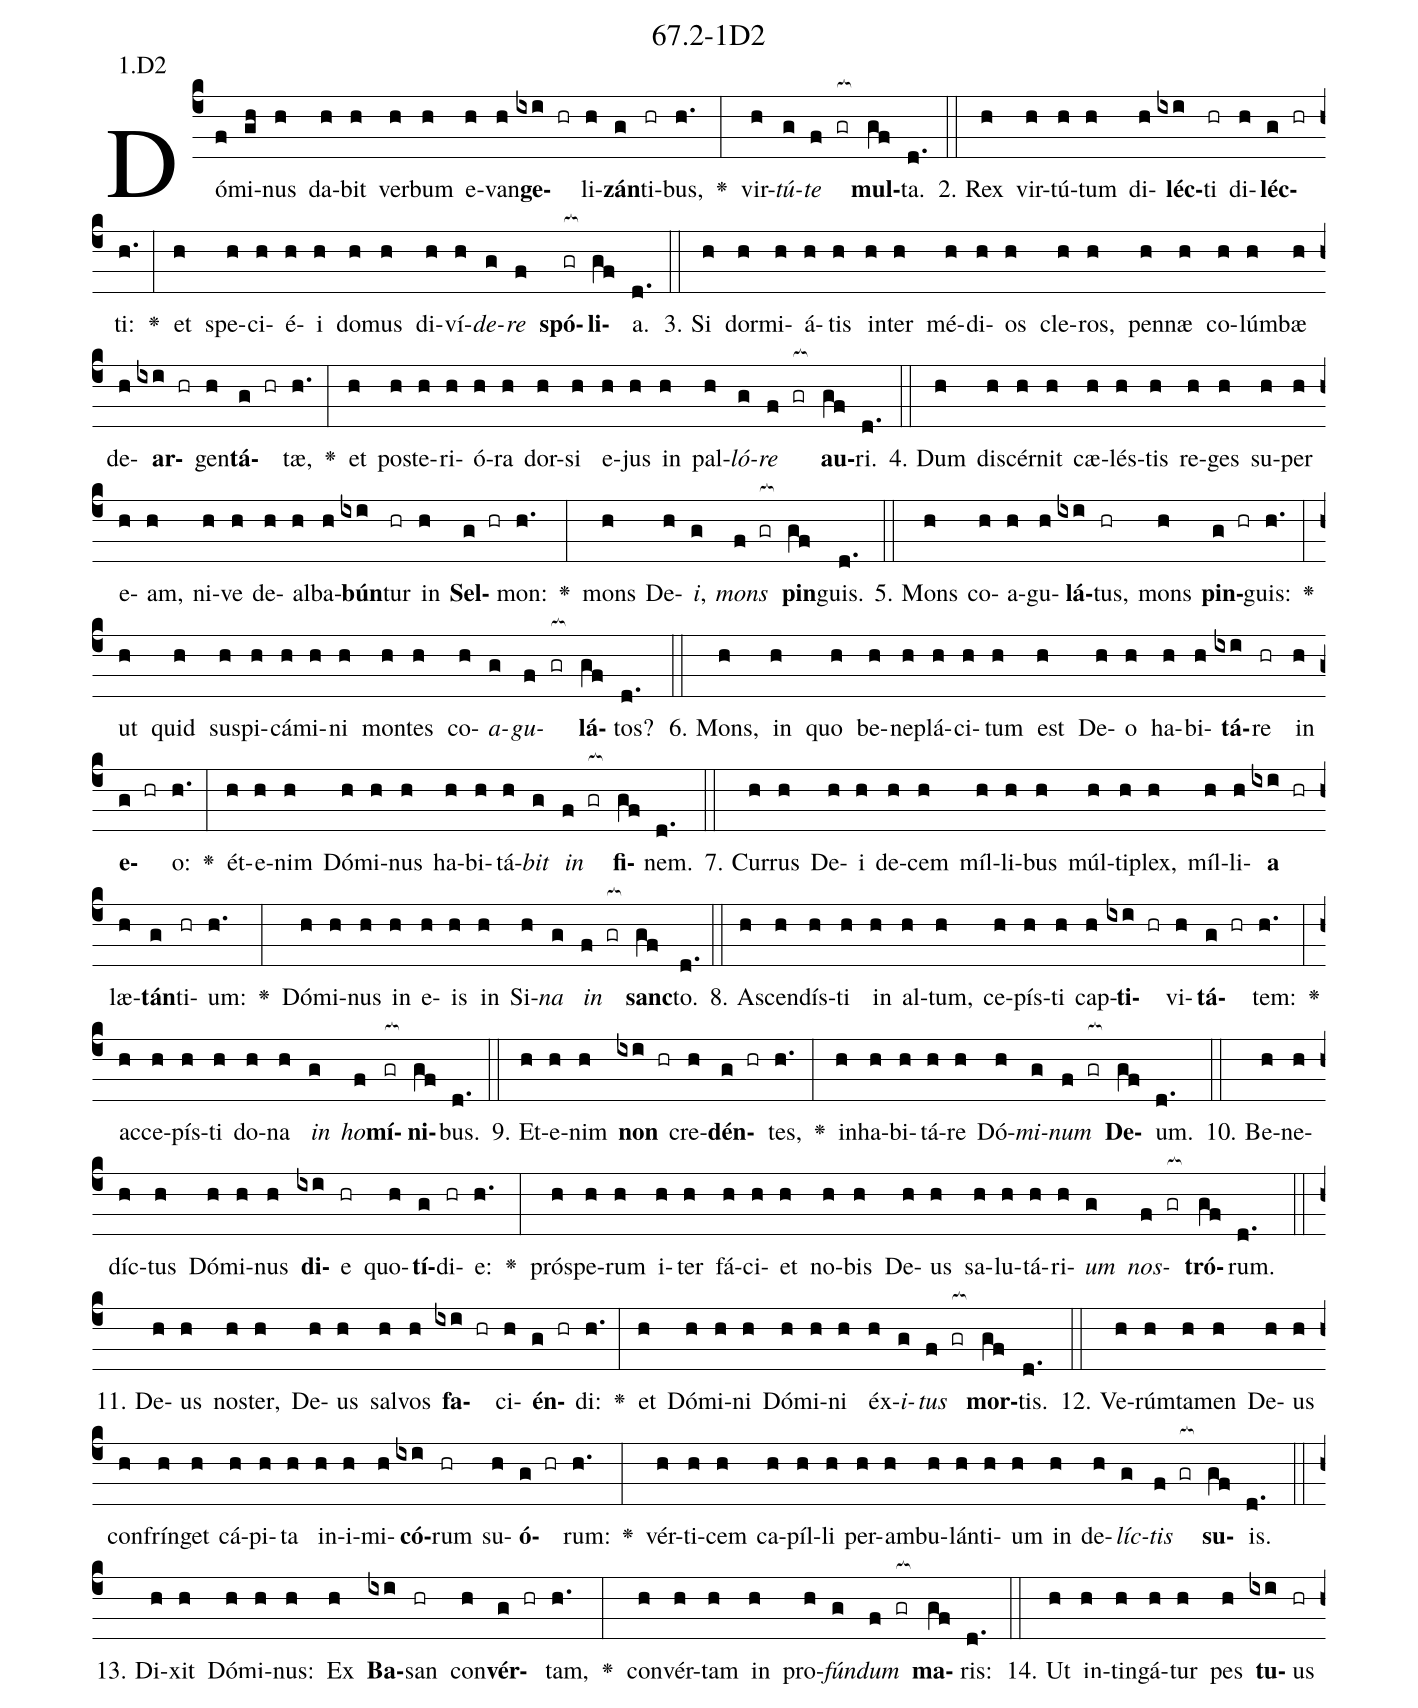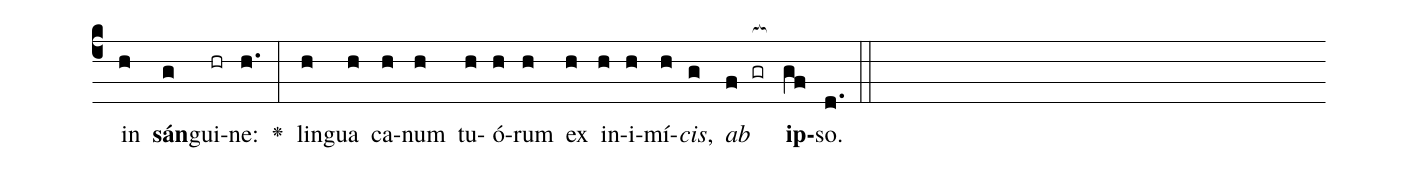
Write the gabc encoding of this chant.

name: 67.2-1D2;
annotation: 1.D2;
%%
(c4)Dó(f)mi(gh)nus(h) da(h)bit(h) ver(h)bum(h) e(h)van(h)<b>ge</b>(ixi hr)li(h)<b>zán</b>(g)ti(hr)bus,(h.) <v>\greheightstar</v>(:) vir(h)<i>tú</i>(g)<i>te</i>(f gr[ocb:1{]) <b>mul</b>(gf[ocb:0}])ta.(d.) (::)
2. Rex(h) vir(h)tú(h)tum(h) di(h)<b>léc</b>(ixi)ti(hr) di(h)<b>léc</b>(g hr)ti:(h.) <v>\greheightstar</v>(:) et(h) spe(h)ci(h)é(h)i(h) do(h)mus(h) di(h)ví(h)<i>de</i>(g)<i>re</i>(f) <b>spó</b>(gr[ocb:1{])<b>li</b>(gf[ocb:0}])a.(d.) (::)
3. Si(h) dor(h)mi(h)á(h)tis(h) in(h)ter(h) mé(h)di(h)os(h) cle(h)ros,(h) pen(h)næ(h) co(h)lúm(h)bæ(h) de(h)<b>ar</b>(ixi hr)gen(h)<b>tá</b>(g hr)tæ,(h.) <v>\greheightstar</v>(:) et(h) post(h)e(h)ri(h)ó(h)ra(h) dor(h)si(h) e(h)jus(h) in(h) pal(h)<i>ló</i>(g)<i>re</i>(f gr[ocb:1{]) <b>au</b>(gf[ocb:0}])ri.(d.) (::)
4. Dum(h) di(h)scér(h)nit(h) cæ(h)lés(h)tis(h) re(h)ges(h) su(h)per(h) e(h)am,(h) ni(h)ve(h) de(h)al(h)ba(h)<b>bún</b>(ixi)tur(hr) in(h) <b>Sel</b>(g hr)mon:(h.) <v>\greheightstar</v>(:) mons(h) De(h)<i>i</i>,(g) <i>mons</i>(f gr[ocb:1{]) <b>pin</b>(gf[ocb:0}])guis.(d.) (::)
5. Mons(h) co(h)a(h)gu(h)<b>lá</b>(ixi)tus,(hr) mons(h) <b>pin</b>(g hr)guis:(h.) <v>\greheightstar</v>(:) ut(h) quid(h) su(h)spi(h)cá(h)mi(h)ni(h) mon(h)tes(h) co(h)<i>a</i>(g)<i>gu</i>(f gr[ocb:1{])<b>lá</b>(gf[ocb:0}])tos?(d.) (::)
6. Mons,(h) in(h) quo(h) be(h)ne(h)plá(h)ci(h)tum(h) est(h) De(h)o(h) ha(h)bi(h)<b>tá</b>(ixi)re(hr) in(h) <b>e</b>(g hr)o:(h.) <v>\greheightstar</v>(:) ét(h)e(h)nim(h) Dó(h)mi(h)nus(h) ha(h)bi(h)tá(h)<i>bit</i>(g) <i>in</i>(f gr[ocb:1{]) <b>fi</b>(gf[ocb:0}])nem.(d.) (::)
7. Cur(h)rus(h) De(h)i(h) de(h)cem(h) míl(h)li(h)bus(h) múl(h)ti(h)plex,(h) míl(h)li(h)<b>a</b>(ixi hr) læ(h)<b>tán</b>(g)ti(hr)um:(h.) <v>\greheightstar</v>(:) Dó(h)mi(h)nus(h) in(h) e(h)is(h) in(h) Si(h)<i>na</i>(g) <i>in</i>(f gr[ocb:1{]) <b>sanc</b>(gf[ocb:0}])to.(d.) (::)
8. A(h)scen(h)dís(h)ti(h) in(h) al(h)tum,(h) ce(h)pís(h)ti(h) cap(h)<b>ti</b>(ixi hr)vi(h)<b>tá</b>(g hr)tem:(h.) <v>\greheightstar</v>(:) ac(h)ce(h)pís(h)ti(h) do(h)na(h) <i>in</i>(g) <i>ho</i>(f)<b>mí</b>(gr[ocb:1{])<b>ni</b>(gf[ocb:0}])bus.(d.) (::)
9. Et(h)e(h)nim(h) <b>non</b>(ixi hr) cre(h)<b>dén</b>(g hr)tes,(h.) <v>\greheightstar</v>(:) in(h)ha(h)bi(h)tá(h)re(h) Dó(h)<i>mi</i>(g)<i>num</i>(f gr[ocb:1{]) <b>De</b>(gf[ocb:0}])um.(d.) (::)
10. Be(h)ne(h)díc(h)tus(h) Dó(h)mi(h)nus(h) <b>di</b>(ixi)e(hr) quo(h)<b>tí</b>(g)di(hr)e:(h.) <v>\greheightstar</v>(:) pró(h)spe(h)rum(h) i(h)ter(h) fá(h)ci(h)et(h) no(h)bis(h) De(h)us(h) sa(h)lu(h)tá(h)ri(h)<i>um</i>(g) <i>nos</i>(f gr[ocb:1{])<b>tró</b>(gf[ocb:0}])rum.(d.) (::)
11. De(h)us(h) nos(h)ter,(h) De(h)us(h) sal(h)vos(h) <b>fa</b>(ixi hr)ci(h)<b>én</b>(g hr)di:(h.) <v>\greheightstar</v>(:) et(h) Dó(h)mi(h)ni(h) Dó(h)mi(h)ni(h) éx(h)<i>i</i>(g)<i>tus</i>(f gr[ocb:1{]) <b>mor</b>(gf[ocb:0}])tis.(d.) (::)
12. Ve(h)rúm(h)ta(h)men(h) De(h)us(h) con(h)frín(h)get(h) cá(h)pi(h)ta(h) in(h)i(h)mi(h)<b>có</b>(ixi)rum(hr) su(h)<b>ó</b>(g hr)rum:(h.) <v>\greheightstar</v>(:) vér(h)ti(h)cem(h) ca(h)píl(h)li(h) per(h)am(h)bu(h)lán(h)ti(h)um(h) in(h) de(h)<i>líc</i>(g)<i>tis</i>(f gr[ocb:1{]) <b>su</b>(gf[ocb:0}])is.(d.) (::)
13. Di(h)xit(h) Dó(h)mi(h)nus:(h) Ex(h) <b>Ba</b>(ixi)san(hr) con(h)<b>vér</b>(g hr)tam,(h.) <v>\greheightstar</v>(:) con(h)vér(h)tam(h) in(h) pro(h)<i>fún</i>(g)<i>dum</i>(f gr[ocb:1{]) <b>ma</b>(gf[ocb:0}])ris:(d.) (::)
14. Ut(h) in(h)tin(h)gá(h)tur(h) pes(h) <b>tu</b>(ixi)us(hr) in(h) <b>sán</b>(g)gui(hr)ne:(h.) <v>\greheightstar</v>(:) lin(h)gua(h) ca(h)num(h) tu(h)ó(h)rum(h) ex(h) in(h)i(h)mí(h)<i>cis</i>,(g) <i>ab</i>(f gr[ocb:1{]) <b>ip</b>(gf[ocb:0}])so.(d.) (::)
